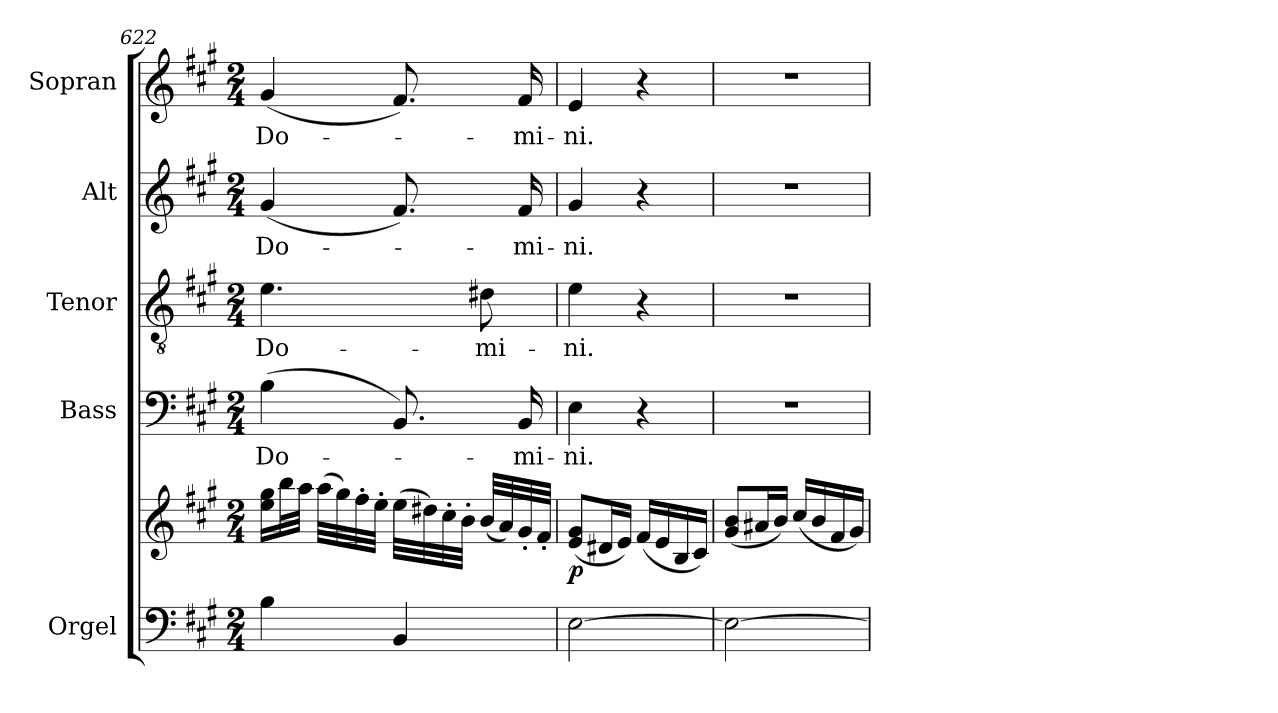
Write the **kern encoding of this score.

**kern	**kern	**dynam	**kern	**text	**kern	**text	**kern	**text	**kern	**text
*part5	*part5	*part5	*part4	*part4	*part3	*part3	*part2	*part2	*part1	*part1
*staff6	*staff5	*staff5/6	*staff4	*staff4	*staff3	*staff3	*staff2	*staff2	*staff1	*staff1
*I"Orgel	*	*	*I"Bass	*	*I"Tenor	*	*I"Alt	*	*I"Sopran	*
*I'Org.	*	*	*I'B.	*	*I'T.	*	*I'A.	*	*I'S.	*
*clefF4	*clefG2	*	*clefF4	*	*clefGv2	*	*clefG2	*	*clefG2	*
*k[f#c#g#]	*k[f#c#g#]	*	*k[f#c#g#]	*	*k[f#c#g#]	*	*k[f#c#g#]	*	*k[f#c#g#]	*
*A:	*A:	*	*A:	*	*A:	*	*A:	*	*A:	*
*M2/4	*M2/4	*	*M2/4	*	*M2/4	*	*M2/4	*	*M2/4	*
=622	=622	=622	=622	=622	=622	=622	=622	=622	=622	=622
!	!	!	!	!LO:LY:b	!	!LO:LY:b	!	!LO:LY:b	!	!LO:LY:b
4B\	16ee\ 16gg#\LL	.	(>4B\	Do-	4.e\	Do-	(<4g#/	Do-	(<4g#/	Do-
.	32bb\L	.	.	.	.	.	.	.	.	.
.	32aa\JJJ	.	.	.	.	.	.	.	.	.
.	(>32aa\LLL	.	.	.	.	.	.	.	.	.
.	32gg#\)	.	.	.	.	.	.	.	.	.
.	32ff#'>\	.	.	.	.	.	.	.	.	.
.	32ee'>\JJJ	.	.	.	.	.	.	.	.	.
4BB/	(>32ee\LLL	.	8.BB/)	.	.	.	8.f#/)	.	8.f#/)	.
.	32dd#X\)	.	.	.	.	.	.	.	.	.
.	32cc#'>\	.	.	.	.	.	.	.	.	.
.	32b'>\JJJ	.	.	.	.	.	.	.	.	.
!	!	!	!	!	!	!LO:LY:b	!	!	!	!
.	(<32b/LLL	.	.	.	8d#X\	-mi-	.	.	.	.
.	32a/)	.	.	.	.	.	.	.	.	.
!	!	!	!	!LO:LY:b	!	!	!	!LO:LY:b	!	!LO:LY:b
.	32g#'</	.	16BB/	-mi-	.	.	16f#/	-mi-	16f#/	-mi-
.	32f#'</JJJ	.	.	.	.	.	.	.	.	.
=623	=623	=623	=623	=623	=623	=623	=623	=623	=623	=623
!	!	!LO:DY:b	!	!LO:LY:b	!	!LO:LY:b	!	!LO:LY:b	!	!LO:LY:b
[2E\	(<8e/ 8g#/L	p	4E\	-ni.	4e\	-ni.	4g#/	-ni.	4e/	-ni.
.	16d#X/L	.	.	.	.	.	.	.	.	.
.	16e/JJ)	.	.	.	.	.	.	.	.	.
.	(<16f#/LL	.	4r	.	4r	.	4r	.	4r	.
.	16e/	.	.	.	.	.	.	.	.	.
.	16B/	.	.	.	.	.	.	.	.	.
.	16c#/JJ)	.	.	.	.	.	.	.	.	.
=624	=624	=624	=624	=624	=624	=624	=624	=624	=624	=624
2E\_	(<8g#/ 8b/L	.	2r	.	2r	.	2r	.	2r	.
.	16a#X/L	.	.	.	.	.	.	.	.	.
.	16b/JJ)	.	.	.	.	.	.	.	.	.
.	(<16cc#/LL	.	.	.	.	.	.	.	.	.
.	16b/	.	.	.	.	.	.	.	.	.
.	16f#/	.	.	.	.	.	.	.	.	.
.	16g#/JJ)	.	.	.	.	.	.	.	.	.
=	=	=	=	=	=	=	=	=	=	=
*-	*-	*-	*-	*-	*-	*-	*-	*-	*-	*-
